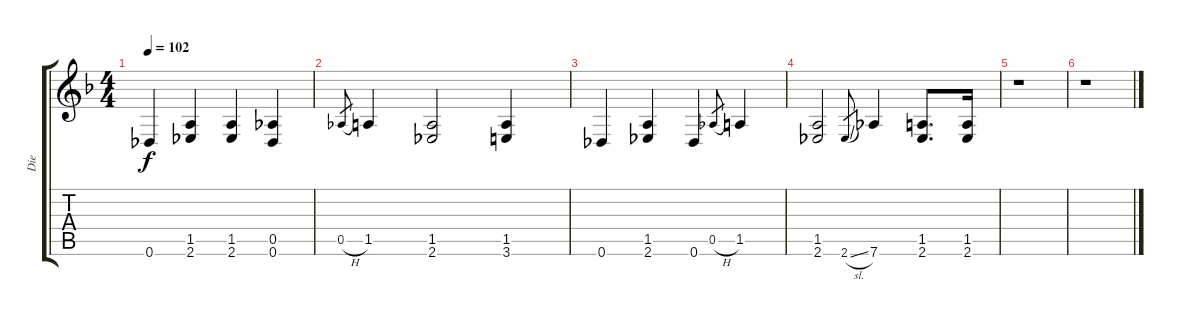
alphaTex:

\track ("Die" "Die") {instrument distortionguitar}
\staff {score tabs}
\tuning (Eb4 Bb3 Gb3 Db3 Ab2 Db2) {hide}
\ts (4 4)
\tempo 102
\clef g2
\ks f
0.6.4{dy f beam merge} (1.5 2.6).4 (1.5 2.6).4 (0.5 0.6).4 |
0.5{h}.8{gr} 1.5.4{beam merge} (1.5 2.6).2 (1.5 3.6).4 |
0.6.4{beam merge} (1.5 2.6).4 0.6.4 0.5{h}.8{gr} 1.5.4 |
(1.5 2.6).2 2.6{sl}.8{gr beam merge} 7.6.4 (1.5 2.6).8{d} (1.5 2.6).16 |
r.1 |
r.1
